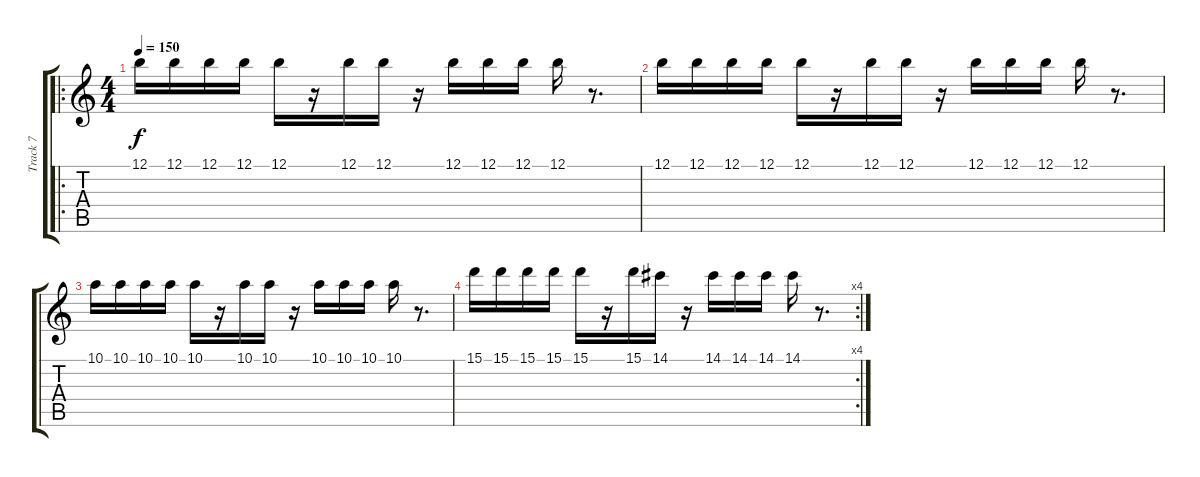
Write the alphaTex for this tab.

\track ("Track 7" "Track 7") {instrument contrabass}
\staff {score tabs}
\tuning (B3 Gb3 D3 A2 E2 B1) {hide}
\ro
\ts (4 4)
\tempo 150
\clef g2
\ks c
12.1.16{dy f} 12.1.16 12.1.16 12.1.16 12.1.16 r.16 12.1.16 12.1.16 r.16 12.1.16 12.1.16 12.1.16 12.1.16 r.8{d} |
12.1.16 12.1.16 12.1.16 12.1.16 12.1.16 r.16 12.1.16 12.1.16 r.16 12.1.16 12.1.16 12.1.16 12.1.16 r.8{d} |
10.1.16 10.1.16 10.1.16 10.1.16 10.1.16 r.16 10.1.16 10.1.16 r.16 10.1.16 10.1.16 10.1.16 10.1.16 r.8{d} |
\rc 4
15.1.16 15.1.16 15.1.16 15.1.16 15.1.16 r.16 15.1.16 14.1.16 r.16 14.1.16 14.1.16 14.1.16 14.1.16 r.8{d}
